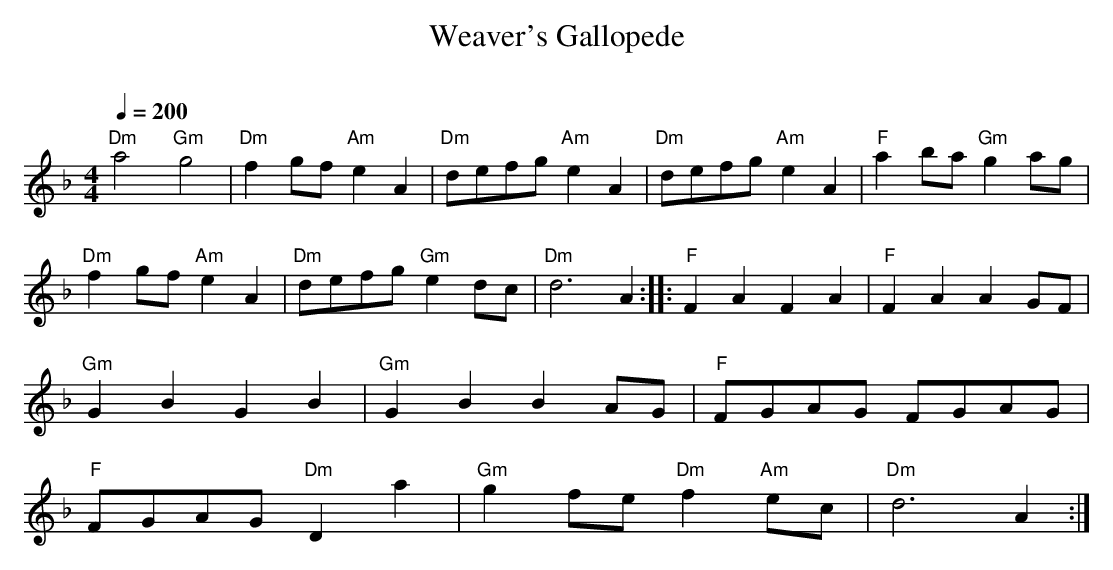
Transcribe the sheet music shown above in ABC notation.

X:1     %Music
T:Weaver's Gallopede     %Tune name
C:     %Tune composer
Q:1/4=200     %Tempo
M:4/4     %Meter
L:1/8     %
K:F
"Dm"a4"Gm"g4 | "Dm"f2 gf  "Am"e2A2 | "Dm"defg "Am"e2 A2 |"Dm"defg "Am"e2 A2 | "F"a2ba "Gm"g2 ag |
"Dm"f2 gf "Am"e2 A2 |"Dm" defg "Gm"e2 dc | "Dm"d6 A2 :: "F"F2 A2 F2 A2 |"F"F2 A2 A2 GF |
"Gm"G2 B2 G2 B2 | "Gm"G2 B2 B2 AG | "F"FGAG FGAG |
"F" FGAG "Dm"D2 a2 |"Gm"g2 fe "Dm"f2 "Am"ec |"Dm"d6 A2 :|
